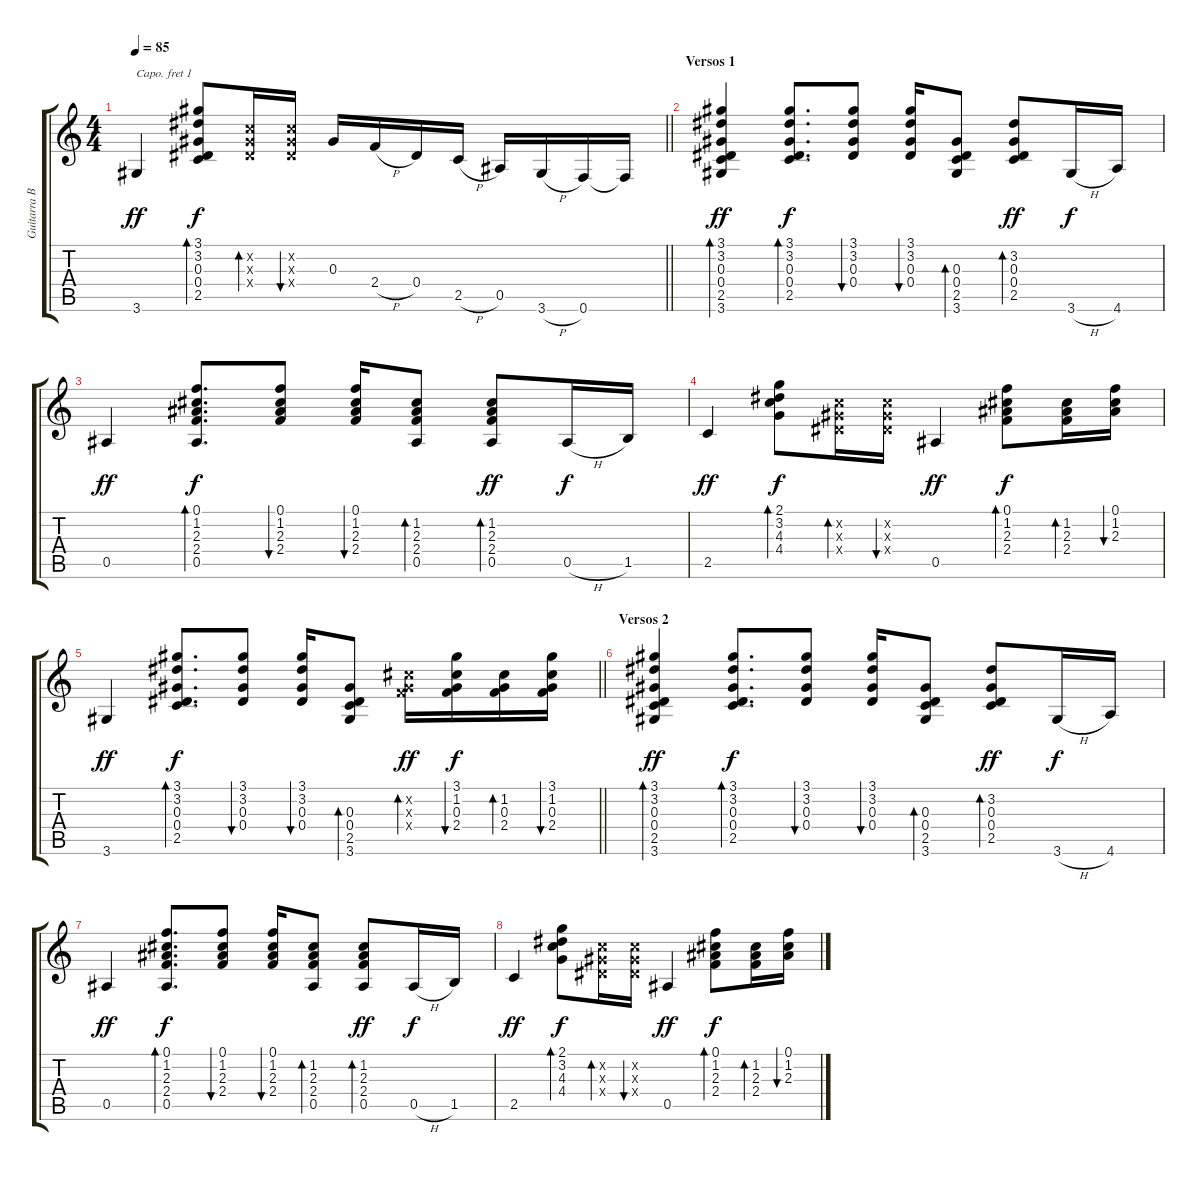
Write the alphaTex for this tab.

\track ("Guitarra Base" "Guitarra B") {instrument acousticguitarsteel}
\staff {score tabs}
\capo 1
\tuning (E4 B3 G3 D3 A2 E2) {hide}
\ts (4 4)
\tempo 85
\clef g2
\barLineRight lightlight
\ks c
3.6.4{dy ff} (3.1 3.2 0.3 0.4 2.5).8{bd 60 dy f} (0.2{x} 0.3{x} 0.4{x}).16{bd 60} (0.2{x} 0.3{x} 0.4{x}).16{bu 60} 0.3.16 2.4{h}.16 0.4.16 2.5{h}.16 0.5.16 3.6{h}.16 0.6.16 0.6{t}.16 |
\section ("" "Versos 1")
(3.1 3.2 0.3 0.4 2.5 3.6).4{bd 60 dy ff} (3.1 3.2 0.3 0.4 2.5).8{d bd 60 dy f} (3.1 3.2 0.3 0.4).8{bu 60} (3.1 3.2 0.3 0.4).16{bu 60} (0.3 0.4 2.5 3.6).8{bd 60} (3.2 0.3 0.4 2.5).8{bd 60 dy ff} 3.6{h}.16{dy f} 4.6.16 |
0.5.4{dy ff} (0.1 1.2 2.3 2.4 0.5).8{d bd 60 dy f} (0.1 1.2 2.3 2.4).8{bu 60} (0.1 1.2 2.3 2.4).16{bu 60} (1.2 2.3 2.4 0.5).8{bd 60} (1.2 2.3 2.4 0.5).8{bd 60 dy ff} 0.5{h}.16{dy f} 1.5.16 |
2.5.4{dy ff} (2.1 3.2 4.3 4.4).8{bd 60 dy f} (0.2{x} 0.3{x} 0.4{x}).16{bd 60} (0.2{x} 0.3{x} 0.4{x}).16{bu 60} 0.5.4{dy ff} (0.1 1.2 2.3 2.4).8{bd 60 dy f} (1.2 2.3 2.4).16{bd 60} (0.1 1.2 2.3).16{bu 60} |
\barLineRight lightlight
3.6.4{dy ff} (3.1 3.2 0.3 0.4 2.5).8{d bd 60 dy f} (3.1 3.2 0.3 0.4).8{bu 60} (3.1 3.2 0.3 0.4).16{bu 60} (0.3 0.4 2.5 3.6).8{bd 60} (1.2{x} 0.3{x} 2.4{x}).16{bd 60 dy ff} (3.1 1.2 0.3 2.4).16{bu 60 dy f} (1.2 0.3 2.4).16{bd 60} (3.1 1.2 0.3 2.4).16{bu 60} |
\section ("" "Versos 2")
(3.1 3.2 0.3 0.4 2.5 3.6).4{bd 60 dy ff} (3.1 3.2 0.3 0.4 2.5).8{d bd 60 dy f} (3.1 3.2 0.3 0.4).8{bu 60} (3.1 3.2 0.3 0.4).16{bu 60} (0.3 0.4 2.5 3.6).8{bd 60} (3.2 0.3 0.4 2.5).8{bd 60 dy ff} 3.6{h}.16{dy f} 4.6.16 |
0.5.4{dy ff} (0.1 1.2 2.3 2.4 0.5).8{d bd 60 dy f} (0.1 1.2 2.3 2.4).8{bu 60} (0.1 1.2 2.3 2.4).16{bu 60} (1.2 2.3 2.4 0.5).8{bd 60} (1.2 2.3 2.4 0.5).8{bd 60 dy ff} 0.5{h}.16{dy f} 1.5.16 |
2.5.4{dy ff} (2.1 3.2 4.3 4.4).8{bd 60 dy f} (0.2{x} 0.3{x} 0.4{x}).16{bd 60} (0.2{x} 0.3{x} 0.4{x}).16{bu 60} 0.5.4{dy ff} (0.1 1.2 2.3 2.4).8{bd 60 dy f} (1.2 2.3 2.4).16{bd 60} (0.1 1.2 2.3).16{bu 60}
